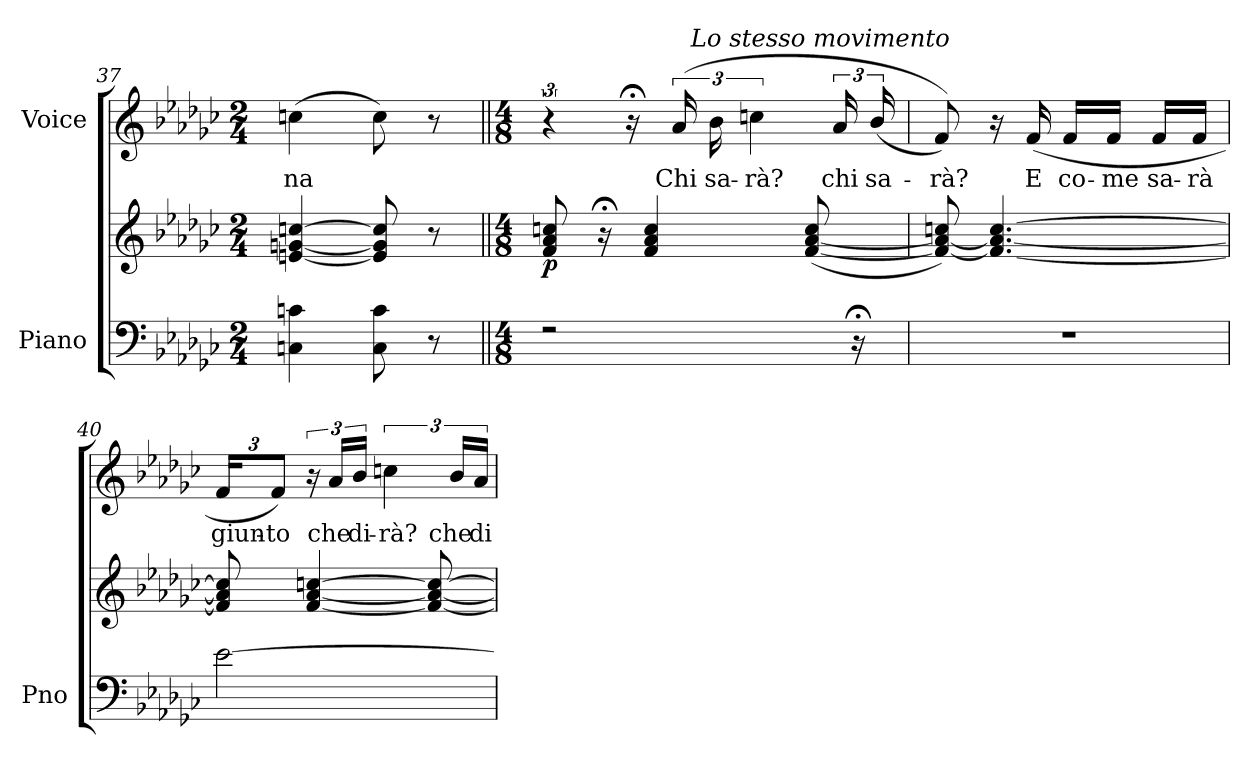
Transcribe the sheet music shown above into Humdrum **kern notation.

**kern	**kern	**dynam	**kern	**text
*part2	*part2	*part2	*part1	*part1
*staff3	*staff2	*staff2/3	*staff1	*staff1
*I"Piano	*	*	*I"Voice	*
*I'Pno	*	*	*	*
!!LO:LB:g=z
*clefF4	*clefG2	*	*clefG2	*
*k[b-e-a-d-g-c-]	*k[b-e-a-d-g-c-]	*	*k[b-e-a-d-g-c-]	*
*M2/4	*M2/4	*	*M2/4	*
=37	=37	=37	=37	=37
!	!	!	!	!LO:LY:b
4Cn\ 4cn\	[4en/ [4gn/ [4ccn/	.	(4ccn\	na
8C\ 8c\	8e/] 8g/] 8cc/]	.	8cc\)	.
8r	8r	.	8r	.
=38||	=38||	=38||	=38||	=38||
*M4/8	*M4/8	*	*M4/8	*
*^	*	*	*	*
!	!	!	!	!LO:TX:a:i:t=Sostenendo molto.	!
!	!	!	!LO:DY:b	!	!
*	*	*	*	*^	*
2r	2AA-/yy	8f/ 8a-/ 8ccn/	p	6r	4ryy	.
.	.	16r;<	.	.	.	.
.	.	.	.	16r;<	.	.
.	.	4f/ 4a-/ 4cc/	.	.	.	.
!	!	!	!	!	!	!LO:LY:b
.	.	.	.	(24a-/	.	Chi
!	!	!	!	!	!LO:TX:a:i:t=Lo stesso movimento	!
.	.	.	.	.	4ryy	.
!	!	!	!	!	!	!LO:LY:b
.	.	.	.	24b-\	.	sa-
!	!	!	!	!	!	!LO:LY:b
.	.	.	.	6ccn\	.	rà?
.	.	([8f/ [8a-/ 8cc/	.	.	.	.
!	!	!	!	!	!	!LO:LY:b
.	.	.	.	24a-/	.	chi
16r;<	16ryy	.	.	.	16ryy	.
!	!	!	!	!	!	!LO:LY:b
.	.	.	.	(24b-/	.	sa-
*v	*v	*	*	*	*	*
=39	=39	=39	=39	=39	=39
!	!	!	!	!	!LO:LY:b
*	*	*	*v	*v	*
2r	8f/_ 8a-/_ 8ccn/)	.	8f/))	rà?
.	4.f/_ 4.a-/_ [4.cc/	.	16r	.
!	!	!	!	!LO:LY:b
.	.	.	(>16f/	E
!	!	!	!	!LO:LY:b
.	.	.	16f/LL	co-
!	!	!	!	!LO:LY:b
.	.	.	16f/JJ	me
!	!	!	!	!LO:LY:b
.	.	.	16f/LL	sa-
!	!	!	!	!LO:LY:b
.	.	.	16f/JJ	rà
=40	=40	=40	=40	=40
!	!	!	!	!LO:LY:b
[2e-\	8f/] 8a-/] 8cc/]	.	24f/KL	giun-
!	!	!	!	!LO:LY:b
.	.	.	12f/J)	to
.	[4f/ [4a-/ [4ccn/	.	24r	.
!	!	!	!	!LO:LY:b
.	.	.	24a-/LL	che
!	!	!	!	!LO:LY:b
.	.	.	24b-/JJ	di-
!	!	!	!	!LO:LY:b
.	.	.	6ccn\	rà?
.	8f/_ 8a-/_ 8cc/_	.	.	.
!	!	!	!	!LO:LY:b
.	.	.	24b-/LL	che
!	!	!	!	!LO:LY:b
.	.	.	24a-/JJ	di-
=	=	=	=	=
*-	*-	*-	*-	*-
